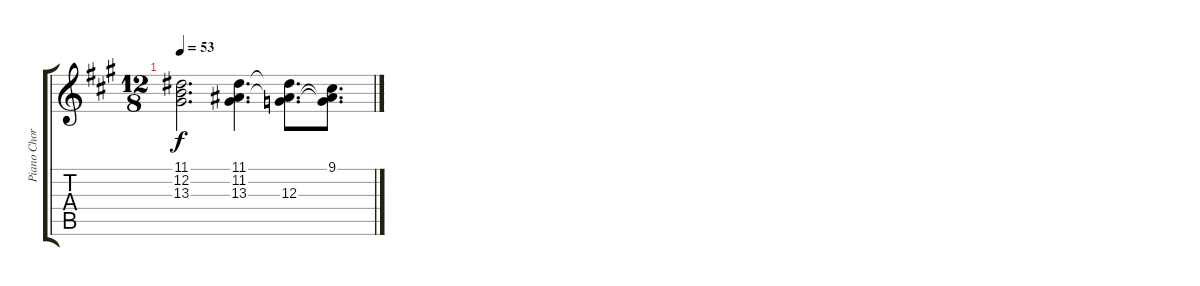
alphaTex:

\track ("Piano Chords" "Piano Chor") {instrument pad2warm}
\staff {score tabs}
\tuning (E4 B3 G3 D3 A2 E2) {hide}
\ts (12 8)
\tempo 53
\clef g2
\ks f#minor
(11.1 12.2 13.3).2{d dy f} (11.1 11.2 13.3).4{d} (11.1{t} 11.2{t} 12.3).8{d} (9.1 11.2{t} 12.3{t}).8{d}
